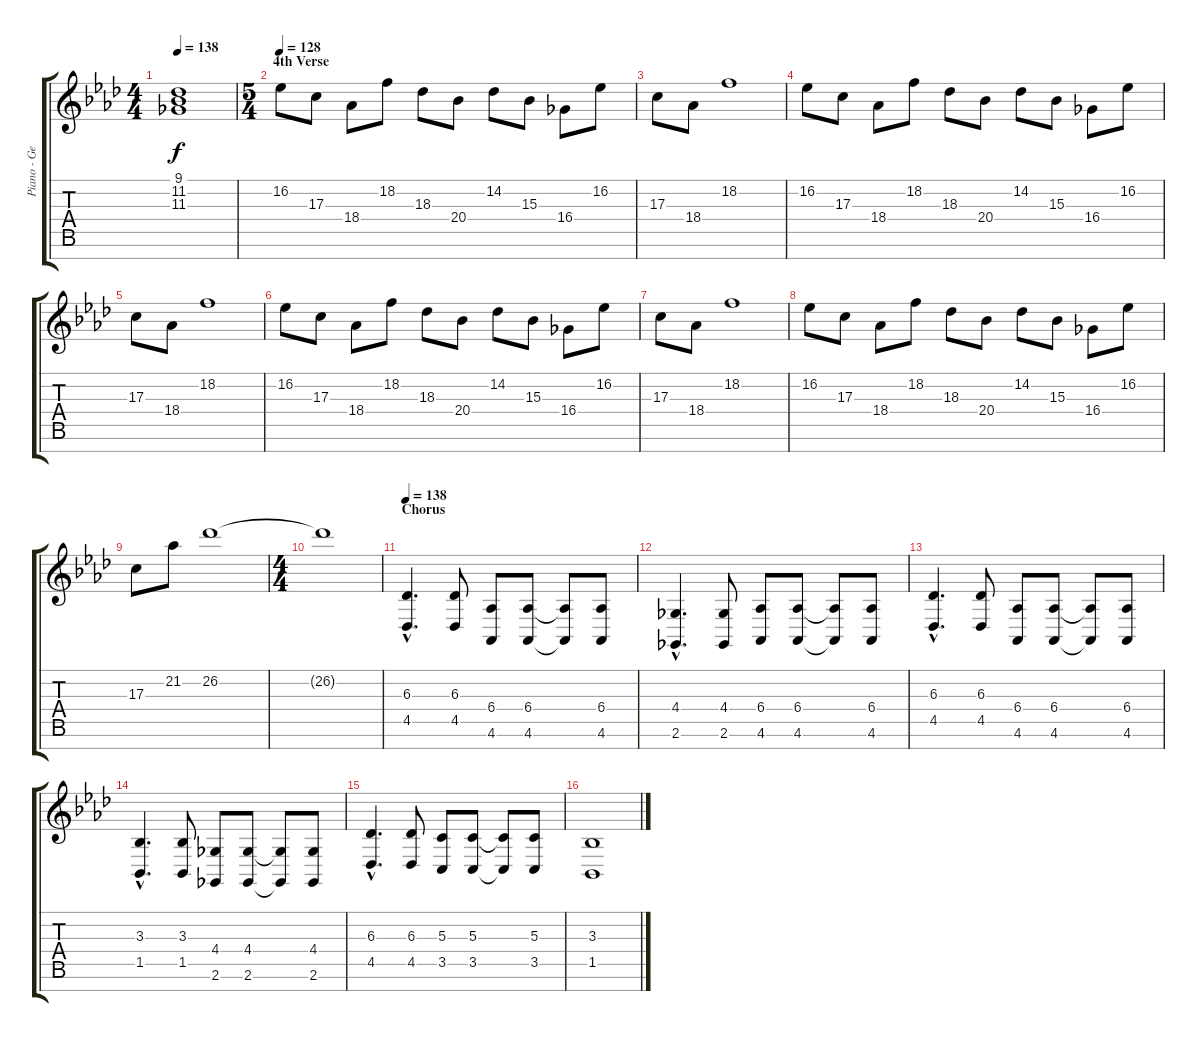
\track ("Piano - Geoff Downes" "Piano - Ge") {instrument electricgrandpiano}
\staff {score tabs}
\tuning (E4 B3 G3 D3 A2 E2 B1) {hide}
\ts (4 4)
\tempo 138
\clef g2
\ks ab
(9.1 11.2 11.3).1{dy f} |
\ts (5 4)
\section ("" "4th Verse")
\tempo 128
16.2.8{instrument electricgrandpiano} 17.3.8 18.4.8 18.2.8 18.3.8 20.4.8 14.2.8 15.3.8 16.4.8 16.2.8 |
17.3.8 18.4.8 18.2.1 |
16.2.8 17.3.8 18.4.8 18.2.8 18.3.8 20.4.8 14.2.8 15.3.8 16.4.8 16.2.8 |
17.3.8 18.4.8 18.2.1 |
16.2.8 17.3.8 18.4.8 18.2.8 18.3.8 20.4.8 14.2.8 15.3.8 16.4.8 16.2.8 |
17.3.8 18.4.8 18.2.1 |
16.2.8 17.3.8 18.4.8 18.2.8 18.3.8 20.4.8 14.2.8 15.3.8 16.4.8 16.2.8 |
17.3.8 21.2.8 26.2.1 |
\ts (4 4)
26.2{t}.1 |
\section ("" "Chorus")
\tempo 138
(6.3{hac} 4.5{hac}).4{d} (6.3 4.5).8 (6.4 4.6).8 (6.4 4.6).8 (6.4{t} 4.6{t}).8 (6.4 4.6).8 |
(4.4{hac} 2.6{hac}).4{d} (4.4 2.6).8 (6.4 4.6).8 (6.4 4.6).8 (6.4{t} 4.6{t}).8 (6.4 4.6).8 |
(6.3{hac} 4.5{hac}).4{d} (6.3 4.5).8 (6.4 4.6).8 (6.4 4.6).8 (6.4{t} 4.6{t}).8 (6.4 4.6).8 |
(3.3{hac} 1.5{hac}).4{d} (3.3 1.5).8 (4.4 2.6).8 (4.4 2.6).8 (4.4{t} 2.6{t}).8 (4.4 2.6).8 |
(6.3{hac} 4.5{hac}).4{d} (6.3 4.5).8 (5.3 3.5).8 (5.3 3.5).8 (5.3{t} 3.5{t}).8 (5.3 3.5).8 |
(3.3 1.5).1
